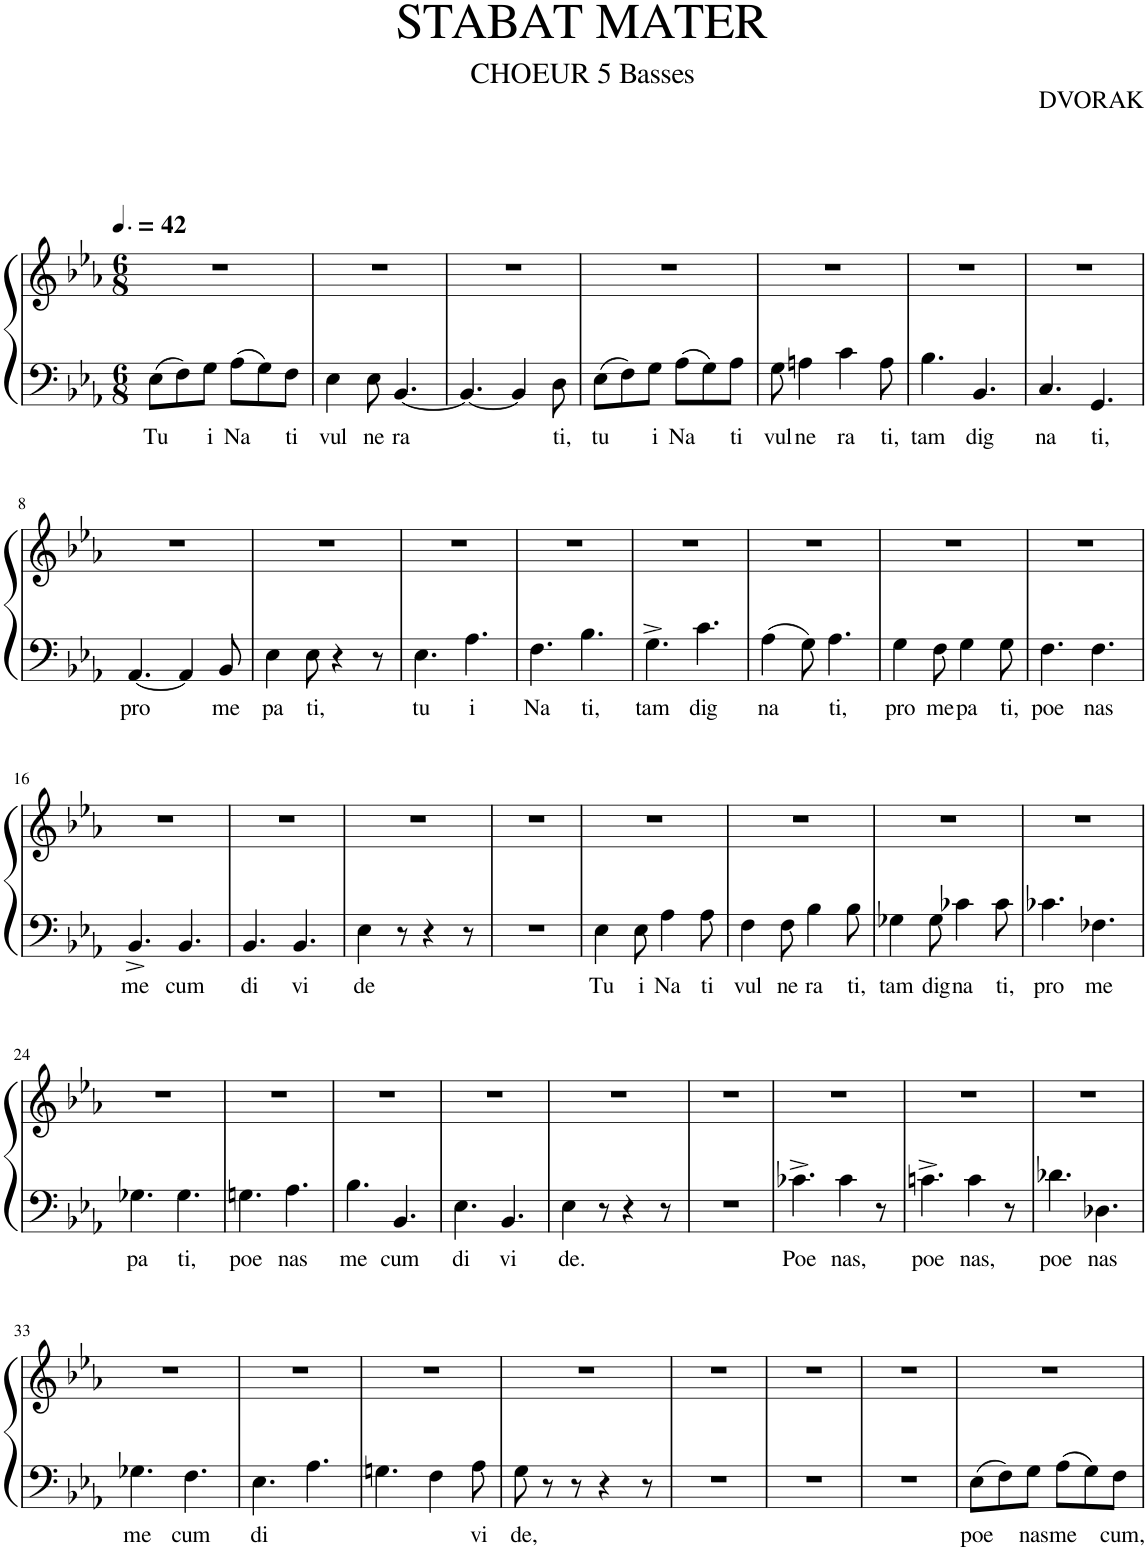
**kern	**text	**kern
*part1	*part1	*part1
*staff2	*staff2	*staff1
*I"Piano	*	*
*I'Pno.	*	*
*clefF4	*	*clefG2
*k[b-e-a-]	*	*k[b-e-a-]
*M6/8	*	*M6/8
*MM63	*	*MM63
=1	=1	=1
!	!LO:LY:b	!
8E-\L	Tu	2.r
8F\	.	.
!	!LO:LY:b	!
8G\J	i	.
!	!LO:LY:b	!
8A-\L	Na	.
8G\	.	.
!	!LO:LY:b	!
8F\J	ti	.
=2	=2	=2
!	!LO:LY:b	!
4E-\	vul	2.r
!	!LO:LY:b	!
8E-\	ne	.
!	!LO:LY:b	!
[4.BB-/	ra	.
=3	=3	=3
4.BB-/_	.	2.r
4BB-/]	.	.
!	!LO:LY:b	!
8D\	ti,	.
=4	=4	=4
!	!LO:LY:b	!
8E-\L	tu	2.r
8F\	.	.
!	!LO:LY:b	!
8G\J	i	.
!	!LO:LY:b	!
8A-\L	Na	.
8G\	.	.
!	!LO:LY:b	!
8A-\J	ti	.
=5	=5	=5
!	!LO:LY:b	!
8G\	vul	2.r
!	!LO:LY:b	!
4An\	ne	.
!	!LO:LY:b	!
4c\	ra	.
!	!LO:LY:b	!
8A\	ti,	.
=6	=6	=6
!	!LO:LY:b	!
4.B-\	tam	2.r
!	!LO:LY:b	!
4.BB-/	dig	.
=7	=7	=7
!	!LO:LY:b	!
4.C/	na	2.r
!	!LO:LY:b	!
4.GG/	ti,	.
!!LO:LB:g=z
=8	=8	=8
!	!LO:LY:b	!
[4.AA-/	pro	2.r
4AA-/]	.	.
!	!LO:LY:b	!
8BB-/	me	.
=9	=9	=9
!	!LO:LY:b	!
4E-\	pa	2.r
!	!LO:LY:b	!
8E-\	ti,	.
4r	.	.
8r	.	.
=10	=10	=10
!	!LO:LY:b	!
4.E-\	tu	2.r
!	!LO:LY:b	!
4.A-\	i	.
=11	=11	=11
!	!LO:LY:b	!
4.F\	Na	2.r
!	!LO:LY:b	!
4.B-\	ti,	.
=12	=12	=12
!	!LO:LY:b	!
4.G^\	tam	2.r
!	!LO:LY:b	!
4.c\	dig	.
=13	=13	=13
!	!LO:LY:b	!
4A-\	na	2.r
8G\	.	.
!	!LO:LY:b	!
4.A-\	ti,	.
=14	=14	=14
!	!LO:LY:b	!
4G\	pro	2.r
!	!LO:LY:b	!
8F\	me	.
!	!LO:LY:b	!
4G\	pa	.
!	!LO:LY:b	!
8G\	ti,	.
=15	=15	=15
!	!LO:LY:b	!
4.F\	poe	2.r
!	!LO:LY:b	!
4.F\	nas	.
!!LO:LB:g=z
=16	=16	=16
!	!LO:LY:b	!
4.BB-^/	me	2.r
!	!LO:LY:b	!
4.BB-/	cum	.
=17	=17	=17
!	!LO:LY:b	!
4.BB-/	di	2.r
!	!LO:LY:b	!
4.BB-/	vi	.
=18	=18	=18
!	!LO:LY:b	!
4E-\	de	2.r
8r	.	.
4r	.	.
8r	.	.
=19	=19	=19
2.r	.	2.r
=20	=20	=20
!	!LO:LY:b	!
4E-\	Tu	2.r
!	!LO:LY:b	!
8E-\	i	.
!	!LO:LY:b	!
4A-\	Na	.
!	!LO:LY:b	!
8A-\	ti	.
=21	=21	=21
!	!LO:LY:b	!
4F\	vul	2.r
!	!LO:LY:b	!
8F\	ne	.
!	!LO:LY:b	!
4B-\	ra	.
!	!LO:LY:b	!
8B-\	ti,	.
=22	=22	=22
!	!LO:LY:b	!
4G-X\	tam	2.r
!	!LO:LY:b	!
8G-\	dig	.
!	!LO:LY:b	!
4c-X\	na	.
!	!LO:LY:b	!
8c-\	ti,	.
=23	=23	=23
!	!LO:LY:b	!
4.c-X\	pro	2.r
!	!LO:LY:b	!
4.F-X\	me	.
!!LO:LB:g=z
=24	=24	=24
!	!LO:LY:b	!
4.G-X\	pa	2.r
!	!LO:LY:b	!
4.G-\	ti,	.
=25	=25	=25
!	!LO:LY:b	!
4.Gn\	poe	2.r
!	!LO:LY:b	!
4.A-\	nas	.
=26	=26	=26
!	!LO:LY:b	!
4.B-\	me	2.r
!	!LO:LY:b	!
4.BB-/	cum	.
=27	=27	=27
!	!LO:LY:b	!
4.E-\	di	2.r
!	!LO:LY:b	!
4.BB-/	vi	.
=28	=28	=28
!	!LO:LY:b	!
4E-\	de.	2.r
8r	.	.
4r	.	.
8r	.	.
=29	=29	=29
2.r	.	2.r
=30	=30	=30
!	!LO:LY:b	!
4.c-X^\	Poe	2.r
!	!LO:LY:b	!
4c-\	nas,	.
8r	.	.
=31	=31	=31
!	!LO:LY:b	!
4.cn^\	poe	2.r
!	!LO:LY:b	!
4c\	nas,	.
8r	.	.
=32	=32	=32
!	!LO:LY:b	!
4.d-X\	poe	2.r
!	!LO:LY:b	!
4.D-X\	nas	.
!!LO:LB:g=z
=33	=33	=33
!	!LO:LY:b	!
4.G-X\	me	2.r
!	!LO:LY:b	!
4.F\	cum	.
=34	=34	=34
!	!LO:LY:b	!
4.E-\	di	2.r
4.A-\	.	.
=35	=35	=35
4.Gn\	.	2.r
4F\	.	.
!	!LO:LY:b	!
8A-\	vi	.
=36	=36	=36
!	!LO:LY:b	!
8G\	de,	2.r
8r	.	.
8r	.	.
4r	.	.
8r	.	.
=37	=37	=37
2.r	.	2.r
=38	=38	=38
2.r	.	2.r
=39	=39	=39
2.r	.	2.r
=40	=40	=40
!	!LO:LY:b	!
8E-\L	poe	2.r
8F\	.	.
!	!LO:LY:b	!
8G\J	nas	.
!	!LO:LY:b	!
8A-\L	me	.
8G\	.	.
!	!LO:LY:b	!
8F\J	cum,	.
=	=	=
*-	*-	*-
